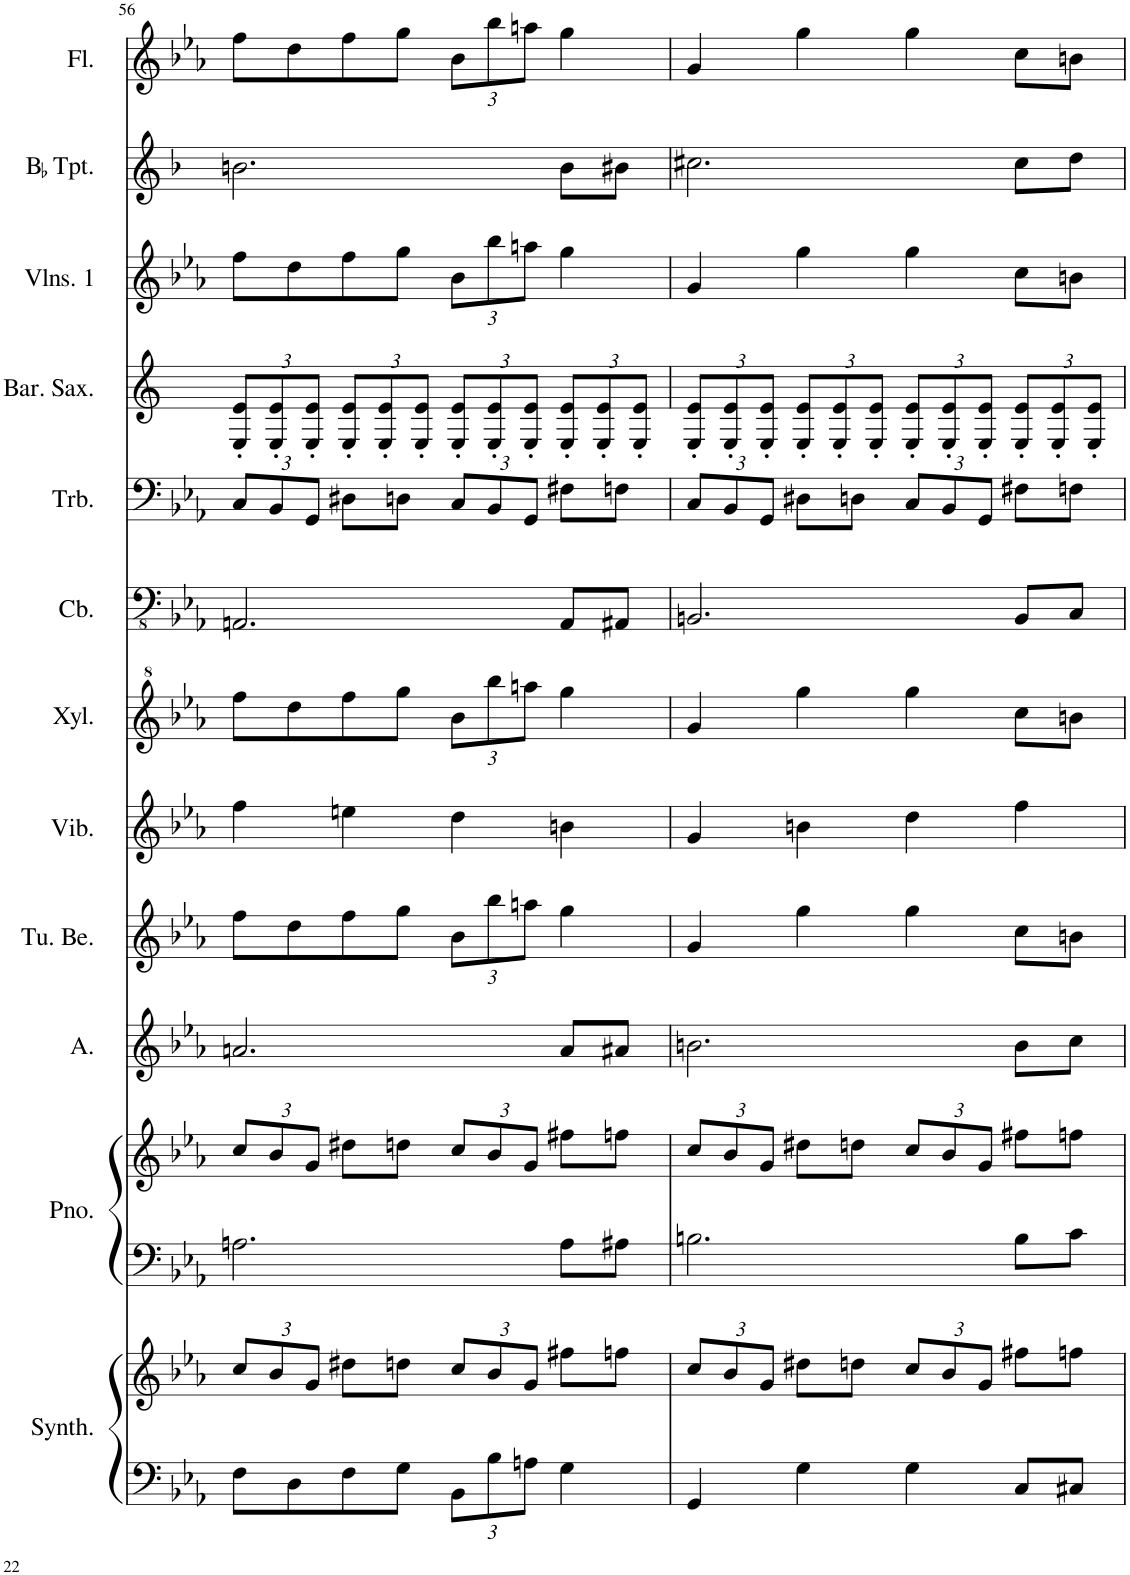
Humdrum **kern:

**kern	**kern	**kern	**kern	**kern	**kern	**kern	**kern	**kern	**kern	**kern	**kern	**kern	**kern
*part12	*part12	*part11	*part11	*part10	*part9	*part8	*part7	*part6	*part5	*part4	*part3	*part2	*part1
*staff14	*staff13	*staff12	*staff11	*staff10	*staff9	*staff8	*staff7	*staff6	*staff5	*staff4	*staff3	*staff2	*staff1
*I"Keyboard Synthesizer	*	*I"Piano	*	*I"Alto	*I"Tubular Bells	*I"Vibraphone	*I"Xylophone	*I"Contrabass	*I"Trombone	*I"Baritone Saxophone	*I"Violins 1	*I"BaccidentalFlat Trumpet	*I"Flute
*I'Synth.	*	*I'Pno.	*	*I'A.	*I'Tu. Be.	*I'Vib.	*I'Xyl.	*I'Cb.	*I'Trb.	*I'Bar. Sax.	*I'Vlns. 1	*I'BaccidentalFlat Tpt.	*I'Fl.
!!LO:PB:g=z
*clefF4	*clefG2	*clefF4	*clefG2	*clefG2	*clefG2	*clefG2	*clefG^2	*clefFv4	*clefF4	*clefG2	*clefG2	*clefG2	*clefG2
*	*	*	*	*	*	*	*	*Trd7c12	*	*Trd12c21	*	*Trd1c2	*
*k[b-e-a-]	*k[b-e-a-]	*k[b-e-a-]	*k[b-e-a-]	*k[b-e-a-]	*k[b-e-a-]	*k[b-e-a-]	*k[b-e-a-]	*k[b-e-a-]	*k[b-e-a-]	*k[]	*k[b-e-a-]	*k[b-]	*k[b-e-a-]
*M4/4	*M4/4	*M4/4	*M4/4	*M4/4	*M4/4	*M4/4	*M4/4	*M4/4	*M4/4	*M4/4	*M4/4	*M4/4	*M4/4
*	*Xbrackettup	*	*Xbrackettup	*	*	*	*	*	*Xbrackettup	*Xbrackettup	*	*	*
=56	=56	=56	=56	=56	=56	=56	=56	=56	=56	=56	=56	=56	=56
8F\L	12cc/L	2.An\	12cc/L	2.an/	8ff\L	4ff\	8fff\L	2.AAAn/	12C/L	12E/' 12e/'L	8ff\L	2.bn\	8ff\L
.	12b-/	.	12b-/	.	.	.	.	.	12BB-/	12E/' 12e/'	.	.	.
8D\	.	.	.	.	8dd\	.	8ddd\	.	.	.	8dd\	.	8dd\
.	12g/J	.	12g/J	.	.	.	.	.	12GG/J	12E/' 12e/'J	.	.	.
8F\	8dd#X\L	.	8dd#X\L	.	8ff\	4een\	8fff\	.	8D#X\L	12E/' 12e/'L	8ff\	.	8ff\
.	.	.	.	.	.	.	.	.	.	12E/' 12e/'	.	.	.
8G\J	8ddn\J	.	8ddn\J	.	8gg\J	.	8ggg\J	.	8Dn\J	.	8gg\J	.	8gg\J
.	.	.	.	.	.	.	.	.	.	12E/' 12e/'J	.	.	.
*Xbrackettup	*	*	*	*	*Xbrackettup	*	*Xbrackettup	*	*	*	*Xbrackettup	*	*Xbrackettup
12BB-\L	12cc/L	.	12cc/L	.	12b-\L	4dd\	12bb-\L	.	12C/L	12E/' 12e/'L	12b-\L	.	12b-\L
12B-\	12b-/	.	12b-/	.	12bb-\	.	12bbb-\	.	12BB-/	12E/' 12e/'	12bb-\	.	12bb-\
12An\J	12g/J	.	12g/J	.	12aan\J	.	12aaan\J	.	12GG/J	12E/' 12e/'J	12aan\J	.	12aan\J
4G\	8ff#X\L	8A\L	8ff#X\L	8a/L	4gg\	4bn\	4ggg\	8AAA/L	8F#X\L	12E/' 12e/'L	4gg\	8b\L	4gg\
.	.	.	.	.	.	.	.	.	.	12E/' 12e/'	.	.	.
.	8ffn\J	8A#X\J	8ffn\J	8a#X/J	.	.	.	8AAA#X/J	8Fn\J	.	.	8b#X\J	.
.	.	.	.	.	.	.	.	.	.	12E/' 12e/'J	.	.	.
=57	=57	=57	=57	=57	=57	=57	=57	=57	=57	=57	=57	=57	=57
4GG/	12cc/L	2.Bn\	12cc/L	2.bn\	4g/	4g/	4gg/	2.BBBn/	12C/L	12E/' 12e/'L	4g/	2.cc#X\	4g/
.	12b-/	.	12b-/	.	.	.	.	.	12BB-/	12E/' 12e/'	.	.	.
.	12g/J	.	12g/J	.	.	.	.	.	12GG/J	12E/' 12e/'J	.	.	.
4G\	8dd#X\L	.	8dd#X\L	.	4gg\	4bn\	4ggg\	.	8D#X\L	12E/' 12e/'L	4gg\	.	4gg\
.	.	.	.	.	.	.	.	.	.	12E/' 12e/'	.	.	.
.	8ddn\J	.	8ddn\J	.	.	.	.	.	8Dn\J	.	.	.	.
.	.	.	.	.	.	.	.	.	.	12E/' 12e/'J	.	.	.
4G\	12cc/L	.	12cc/L	.	4gg\	4dd\	4ggg\	.	12C/L	12E/' 12e/'L	4gg\	.	4gg\
.	12b-/	.	12b-/	.	.	.	.	.	12BB-/	12E/' 12e/'	.	.	.
.	12g/J	.	12g/J	.	.	.	.	.	12GG/J	12E/' 12e/'J	.	.	.
8C/L	8ff#X\L	8B\L	8ff#X\L	8b\L	8cc\L	4ff\	8ccc\L	8BBB/L	8F#X\L	12E/' 12e/'L	8cc\L	8cc#\L	8cc\L
.	.	.	.	.	.	.	.	.	.	12E/' 12e/'	.	.	.
8C#X/J	8ffn\J	8c\J	8ffn\J	8cc\J	8bn\J	.	8bbn\J	8CC/J	8Fn\J	.	8bn\J	8dd\J	8bn\J
.	.	.	.	.	.	.	.	.	.	12E/' 12e/'J	.	.	.
=	=	=	=	=	=	=	=	=	=	=	=	=	=
*-	*-	*-	*-	*-	*-	*-	*-	*-	*-	*-	*-	*-	*-
